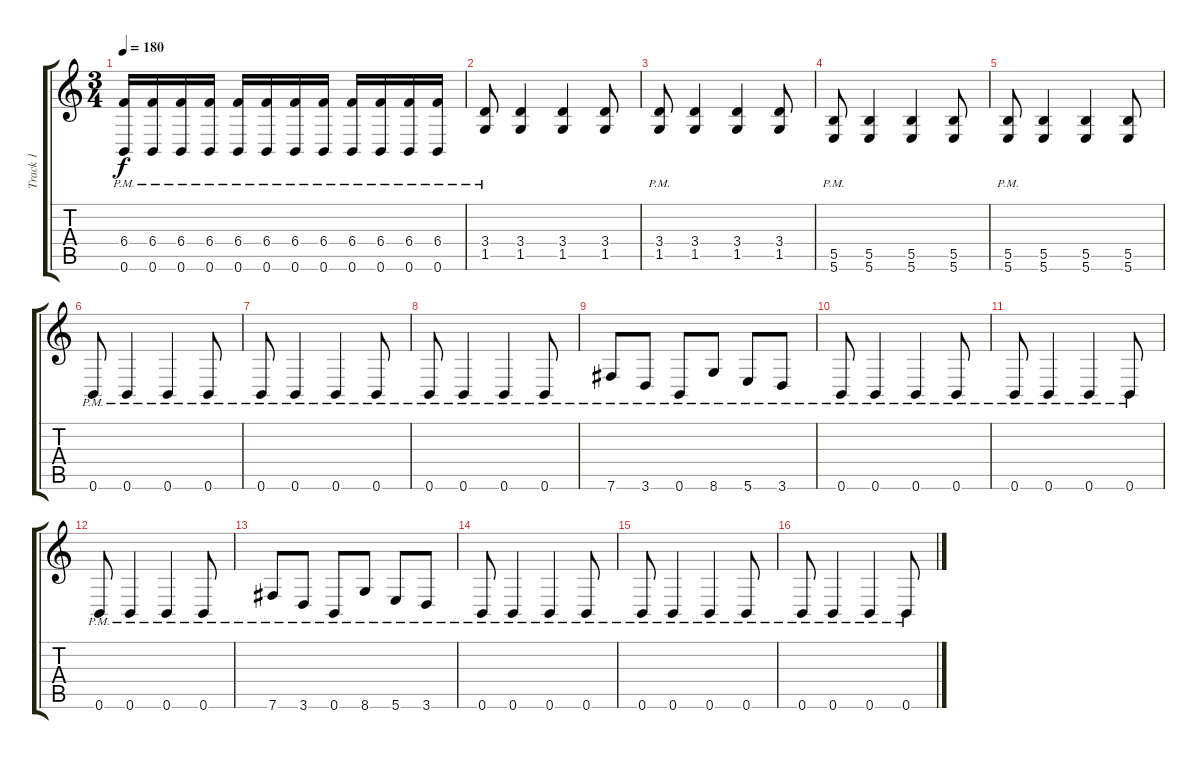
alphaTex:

\track ("Track 1" "Track 1") {instrument overdrivenguitar}
\staff {score tabs}
\tuning (Db4 Ab3 E3 B2 Gb2 B1) {hide}
\ts (3 4)
\tempo 180
\clef g2
\ks c
(6.4{pm} 0.6{pm}).16{dy f} (6.4{pm} 0.6{pm}).16 (6.4{pm} 0.6{pm}).16 (6.4{pm} 0.6{pm}).16 (6.4{pm} 0.6{pm}).16 (6.4{pm} 0.6{pm}).16 (6.4{pm} 0.6{pm}).16 (6.4{pm} 0.6{pm}).16 (6.4{pm} 0.6{pm}).16 (6.4{pm} 0.6{pm}).16 (6.4{pm} 0.6{pm}).16 (6.4{pm} 0.6{pm}).16 |
(3.4{pm} 1.5{pm}).8 (3.4 1.5).4 (3.4 1.5).4 (3.4 1.5).8 |
(3.4{pm} 1.5{pm}).8 (3.4 1.5).4 (3.4 1.5).4 (3.4 1.5).8 |
(5.5{pm} 5.6{pm}).8 (5.5 5.6).4 (5.5 5.6).4 (5.5 5.6).8 |
(5.5{pm} 5.6{pm}).8 (5.5 5.6).4 (5.5 5.6).4 (5.5 5.6).8 |
0.6{pm}.8 0.6{pm}.4 0.6{pm}.4 0.6{pm}.8 |
0.6{pm}.8 0.6{pm}.4 0.6{pm}.4 0.6{pm}.8 |
0.6{pm}.8 0.6{pm}.4 0.6{pm}.4 0.6{pm}.8 |
7.6{pm}.8 3.6{pm}.8 0.6{pm}.8 8.6{pm}.8 5.6{pm}.8 3.6{pm}.8 |
0.6{pm}.8 0.6{pm}.4 0.6{pm}.4 0.6{pm}.8 |
0.6{pm}.8 0.6{pm}.4 0.6{pm}.4 0.6{pm}.8 |
0.6{pm}.8 0.6{pm}.4 0.6{pm}.4 0.6{pm}.8 |
7.6{pm}.8 3.6{pm}.8 0.6{pm}.8 8.6{pm}.8 5.6{pm}.8 3.6{pm}.8 |
0.6{pm}.8 0.6{pm}.4 0.6{pm}.4 0.6{pm}.8 |
0.6{pm}.8 0.6{pm}.4 0.6{pm}.4 0.6{pm}.8 |
0.6{pm}.8 0.6{pm}.4 0.6{pm}.4 0.6{pm}.8
